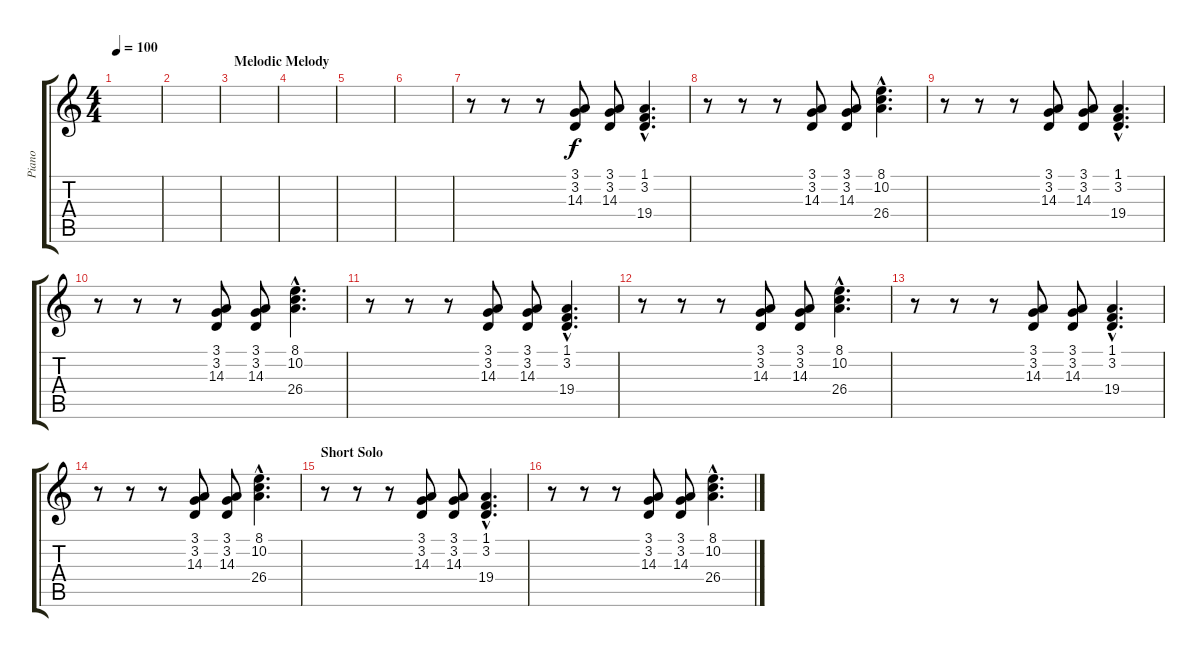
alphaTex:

\track ("Piano" "Piano") {instrument acousticgrandpiano}
\staff {score tabs}
\tuning (E4 B3 G3 D3 A2 E2) {hide}
\ts (4 4)
\tempo 100
\clef g2
\ks c
|
|
\section ("" "Melodic Melody")
|
|
|
|
r.8 r.8 r.8 (3.1 3.2 14.3).8 (3.1 3.2 14.3).8 (1.1{hac} 3.2{hac} 19.4{hac}).4{d} |
r.8 r.8 r.8 (3.1 3.2 14.3).8 (3.1 3.2 14.3).8 (8.1{hac} 10.2{hac} 26.4{hac}).4{d} |
r.8 r.8 r.8 (3.1 3.2 14.3).8 (3.1 3.2 14.3).8 (1.1{hac} 3.2{hac} 19.4{hac}).4{d} |
r.8 r.8 r.8 (3.1 3.2 14.3).8 (3.1 3.2 14.3).8 (8.1{hac} 10.2{hac} 26.4{hac}).4{d} |
r.8 r.8 r.8 (3.1 3.2 14.3).8 (3.1 3.2 14.3).8 (1.1{hac} 3.2{hac} 19.4{hac}).4{d} |
r.8 r.8 r.8 (3.1 3.2 14.3).8 (3.1 3.2 14.3).8 (8.1{hac} 10.2{hac} 26.4{hac}).4{d} |
r.8 r.8 r.8 (3.1 3.2 14.3).8 (3.1 3.2 14.3).8 (1.1{hac} 3.2{hac} 19.4{hac}).4{d} |
r.8 r.8 r.8 (3.1 3.2 14.3).8 (3.1 3.2 14.3).8 (8.1{hac} 10.2{hac} 26.4{hac}).4{d} |
\section ("" "Short Solo")
r.8 r.8 r.8 (3.1 3.2 14.3).8 (3.1 3.2 14.3).8 (1.1{hac} 3.2{hac} 19.4{hac}).4{d} |
r.8 r.8 r.8 (3.1 3.2 14.3).8 (3.1 3.2 14.3).8 (8.1{hac} 10.2{hac} 26.4{hac}).4{d}
